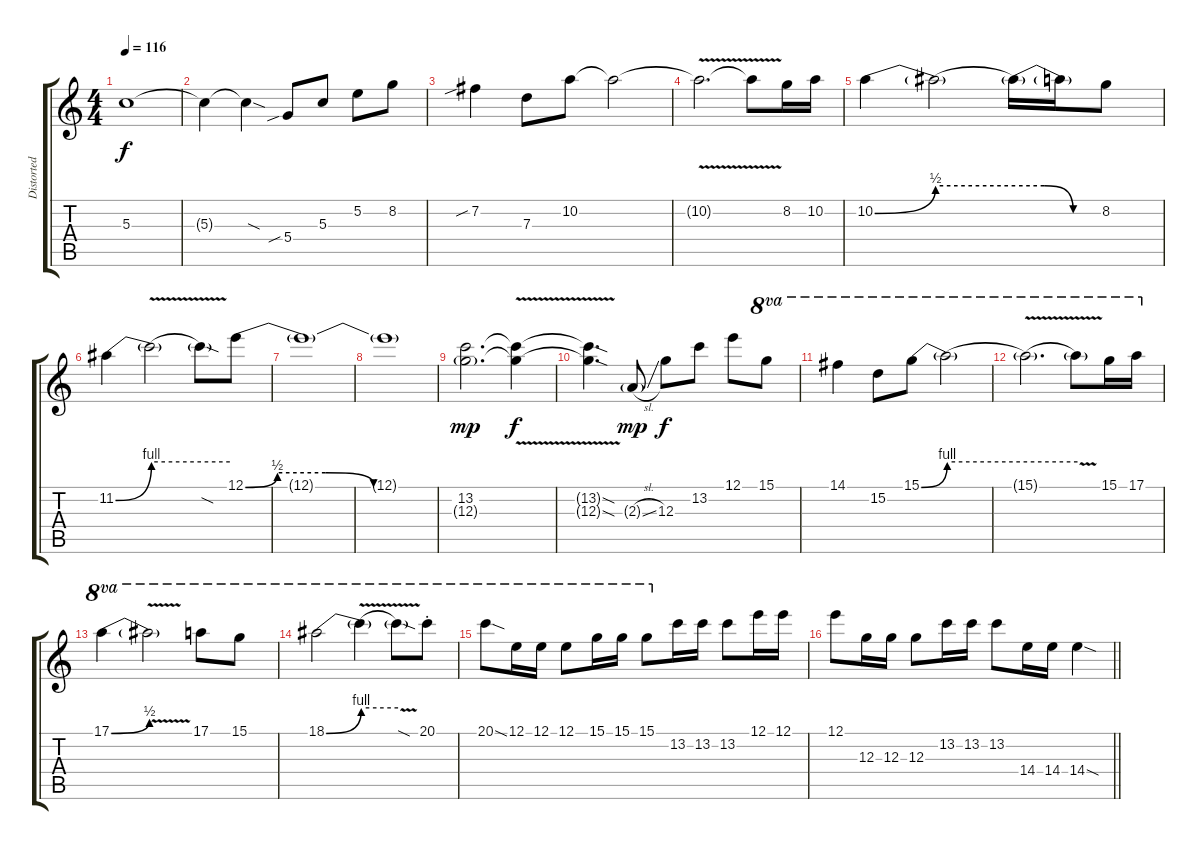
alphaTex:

\track ("Distorted Lead" "Distorted ") {instrument overdrivenguitar}
\staff {score tabs}
\tuning (E4 B3 G3 D3 A2 E2) {hide}
\ts (4 4)
\tempo 116
\clef g2
\ks c
5.3.1{dy f} |
5.3{t}.4 5.3{sod t}.4 5.4{sib}.8 5.3.8 5.2.8 8.2.8 |
7.2{sib}.4 7.3.8 10.2.8 10.2{t}.2 |
10.2{v t}.2{d} 10.2{t}.8 8.2.16 10.2.16 |
10.2{be (bend 0 0 60 2)}.4 10.2{be (hold 0 2 60 2) t}.2 10.2{be (custom 0 2 20 2 40 0 60 0) t}.16 10.2{t}.16 8.2.8 |
11.2{be (bend 0 0 60 4)}.4 11.2{be (hold 0 4 60 4) v t}.2 11.2{sod t}.8 12.1{be (custom 0 0 10 2 25 2 40 0 60 0)}.8 |
12.1{t}.1 |
12.1{t}.1 |
(13.2 12.3{g}).2{d dy mp} (13.2{t} 12.3{v t}).4{dy f} |
(13.2{v sod t} 12.3{sod t}).4{d} 2.3{sl g}.8{dy mp} 12.3.8{dy f} 13.2.8 12.1.8 15.1.8{ot 8va} |
14.1.4{ot 8va} 15.2.8{ot 8va} 15.1{be (bend 0 0 60 4)}.8{ot 8va} 15.1{be (hold 0 4 60 4) t}.2{ot 8va} |
15.1{be (hold 0 4 60 4) v t}.2{d ot 8va} 15.1{v t}.8{ot 8va} 15.1.16{ot 8va} 17.1.16{ot 8va} |
17.1{be (bend 0 0 60 2)}.4{ot 8va} 17.1{v t}.2{ot 8va} 17.1.8{ot 8va} 15.1.8{ot 8va} |
18.1{be (bend 0 0 60 4)}.2{ot 8va} 18.1{be (hold 0 4 60 4) v t}.4{ot 8va} 18.1{v sod t}.8{ot 8va} 20.1{st}.8{ot 8va} |
20.1{sod}.8{ot 8va} 12.1.16{ot 8va} 12.1.16{ot 8va} 12.1.8{ot 8va} 15.1.16{ot 8va} 15.1.16{ot 8va} 15.1.8{ot 8va} 13.2.16 13.2.16 13.2.8 12.1.16 12.1.16 |
\barLineRight lightlight
12.1.8 12.3.16 12.3.16 12.3.8 13.2.16 13.2.16 13.2.8 14.4.16 14.4.16 14.4{sod}.4
